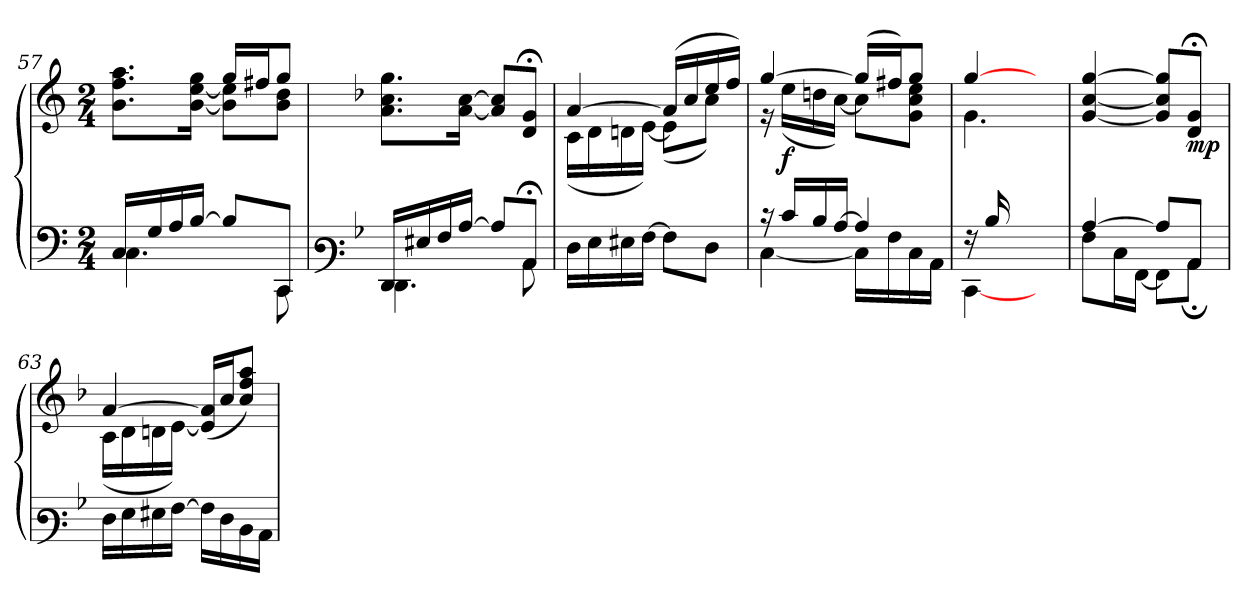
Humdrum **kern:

**kern	**kern	**dynam
*part1	*part1	*part1
*staff2	*staff1	*staff1/2
*clefF4	*clefG3	*
*M2/4	*M2/4	*
=57	=57	=57
*^	*^	*
16C/LL	4.C\	4ryy	8.g\ 8.dd\ 8.ff\L	.
16G/	.	.	.	.
16A/	.	.	.	.
[>16B/JJ	.	.	[<16g\ [<16cc\ 16ee\Jk	.
8B/L]	.	16ee/LL	8g\] 8cc\]L	.
.	.	16dd#X/J	.	.
8CC/J	8CC\	8ee/J	8g\ 8b\J	.
*	*	*v	*v	*
!!LO:LB:g=z
=58	=58	=58	=58
*clefF3	*	*	*
*k[b-]	*	*k[b-]	*
16FF/LL	4.FF\	8.f\ 8.a\ 8.ee\L	.
16G#X/	.	.	.
16A/	.	.	.
[>16c/JJ	.	[<16f\ [>16a\Jk	.
8c/L]	.	8f/] 8a/]L	.
8C;</J	8C\	8B-/;< 8e/;<J	.
*v	*v	*	*
=59	=59	=59
*	*^	*
16F\LL	[>4f/	(<16A\LL	.
16G\	.	16B-\	.
16G#X\	.	16Bn\	.
[>16A\JJ	.	[<16c\JJ)	.
8A\L]	(>16f/LL]	(<8c\L]	.
.	16a/	.	.
8F\J	16cc/	8a\J)	.
.	16dd/JJ)	.	.
=60	=60	=60	=60
*^	*	*	*
16rd	[<4E\	[>4ee/	16rd	.
!	!	!	!	!LO:DY:b
16e/LL	.	.	(<16cc\LL	f
16d/	.	.	16bn\	.
[>16c/JJ	.	.	[<16a\JJ)	.
4c/]	16E\LL]	(>16ee/LL]	8a\L]	.
.	16A\	16dd#X/J)	.	.
.	16E\	8ee/J	8e\ 8a\ 8cc\J	.
.	16C\JJ	.	.	.
=61	=61	=61	=61	=61
16rG	[<4EE\	[>4ee/	4.e\	.
16d/LL	.	.	.	.
8ryy	.	.	.	.
8ryy	8ryy	8ryy	.	.
*	*	*v	*v	*
=62	=62	=62	=62
[>4c/	8A\L	[<4e/ [<4a/ [>4ee/	.
.	16E\L	.	.
.	[<16AA\JJ	.	.
8c/L]	8AA\L]	8e/] 8a/] 8ee/]L	.
!	!	!	!LO:DY:b
8C/J	8C;\J	8B-/;< 8e/;<J	mp
*v	*v	*	*
!!LO:LB:g=z
=63	=63	=63
*	*^	*
16F\LL	[>4f/	(<16A\LL	.
16G\	.	16B-\	.
16G#X\	.	16Bn\	.
[>16A\JJ	.	[<16c\JJ)	.
16A\LL]	(>16c/] 16f/]LL	4ryy	.
16F\	16a/J	.	.
16D\	8a/ 8dd/ 8ff/J)	.	.
16C\JJ	.	.	.
*	*v	*v	*
=	=	=
*-	*-	*-
